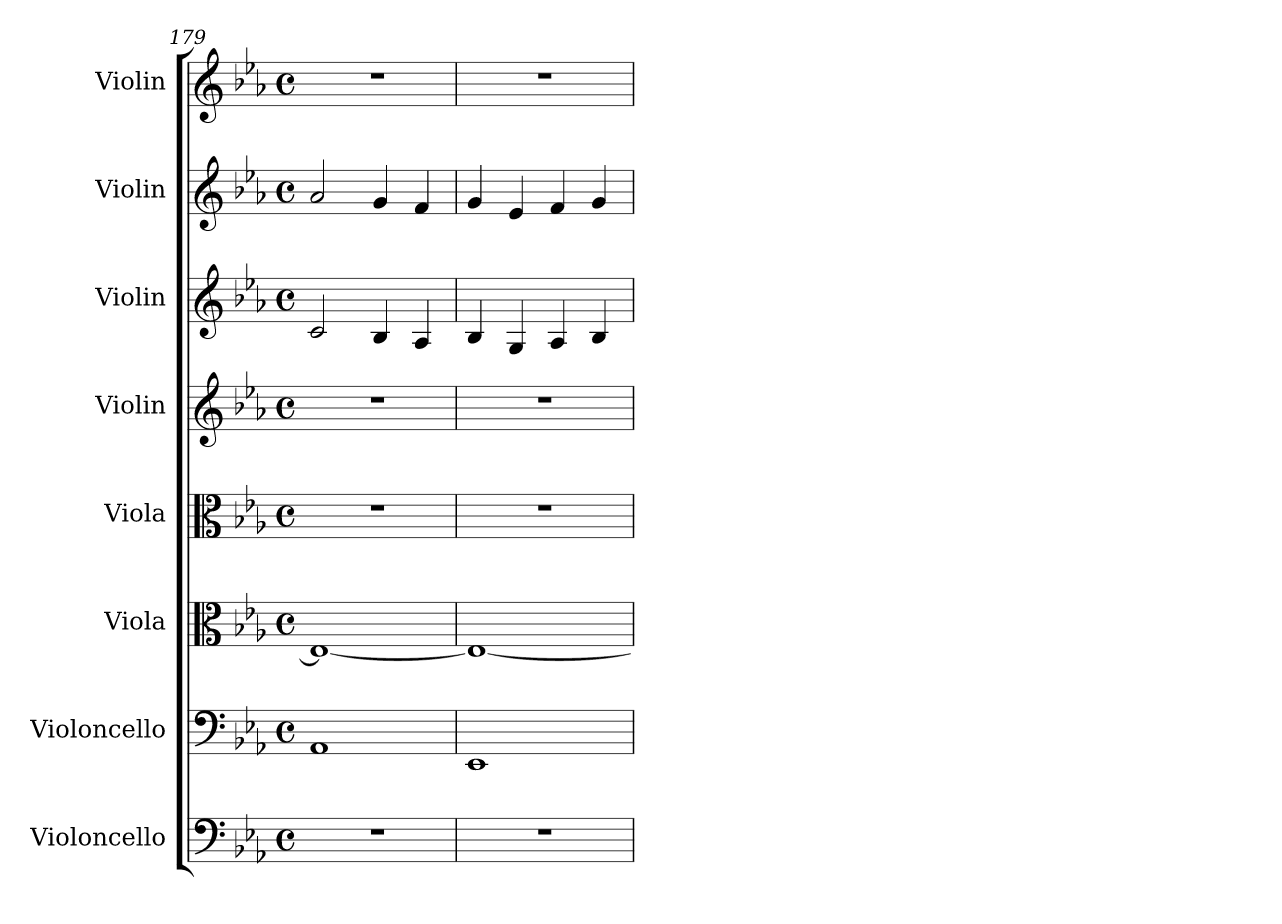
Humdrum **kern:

**kern	**kern	**kern	**kern	**kern	**kern	**kern	**kern
*part8	*part7	*part6	*part5	*part4	*part3	*part2	*part1
*staff8	*staff7	*staff6	*staff5	*staff4	*staff3	*staff2	*staff1
*I"Violoncello	*I"Violoncello	*I"Viola	*I"Viola	*I"Violin	*I"Violin	*I"Violin	*I"Violin
*I'Vc.	*I'Vc.	*I'Vla.	*I'Vla.	*I'Vln.	*I'Vln.	*I'Vln.	*I'Vln.
*clefF4	*clefF4	*clefC3	*clefC3	*clefG2	*clefG2	*clefG2	*clefG2
*k[b-e-a-]	*k[b-e-a-]	*k[b-e-a-]	*k[b-e-a-]	*k[b-e-a-]	*k[b-e-a-]	*k[b-e-a-]	*k[b-e-a-]
*M4/4	*M4/4	*M4/4	*M4/4	*M4/4	*M4/4	*M4/4	*M4/4
*met(c)	*met(c)	*met(c)	*met(c)	*met(c)	*met(c)	*met(c)	*met(c)
=179	=179	=179	=179	=179	=179	=179	=179
1r	1AA-	1E-_	1r	1r	2c/	2a-/	1r
.	.	.	.	.	4B-/	4g/	.
.	.	.	.	.	4A-/	4f/	.
=180	=180	=180	=180	=180	=180	=180	=180
1r	1EE-	1E-_	1r	1r	4B-/	4g/	1r
.	.	.	.	.	4G/	4e-/	.
.	.	.	.	.	4A-/	4f/	.
.	.	.	.	.	4B-/	4g/	.
=	=	=	=	=	=	=	=
*-	*-	*-	*-	*-	*-	*-	*-
